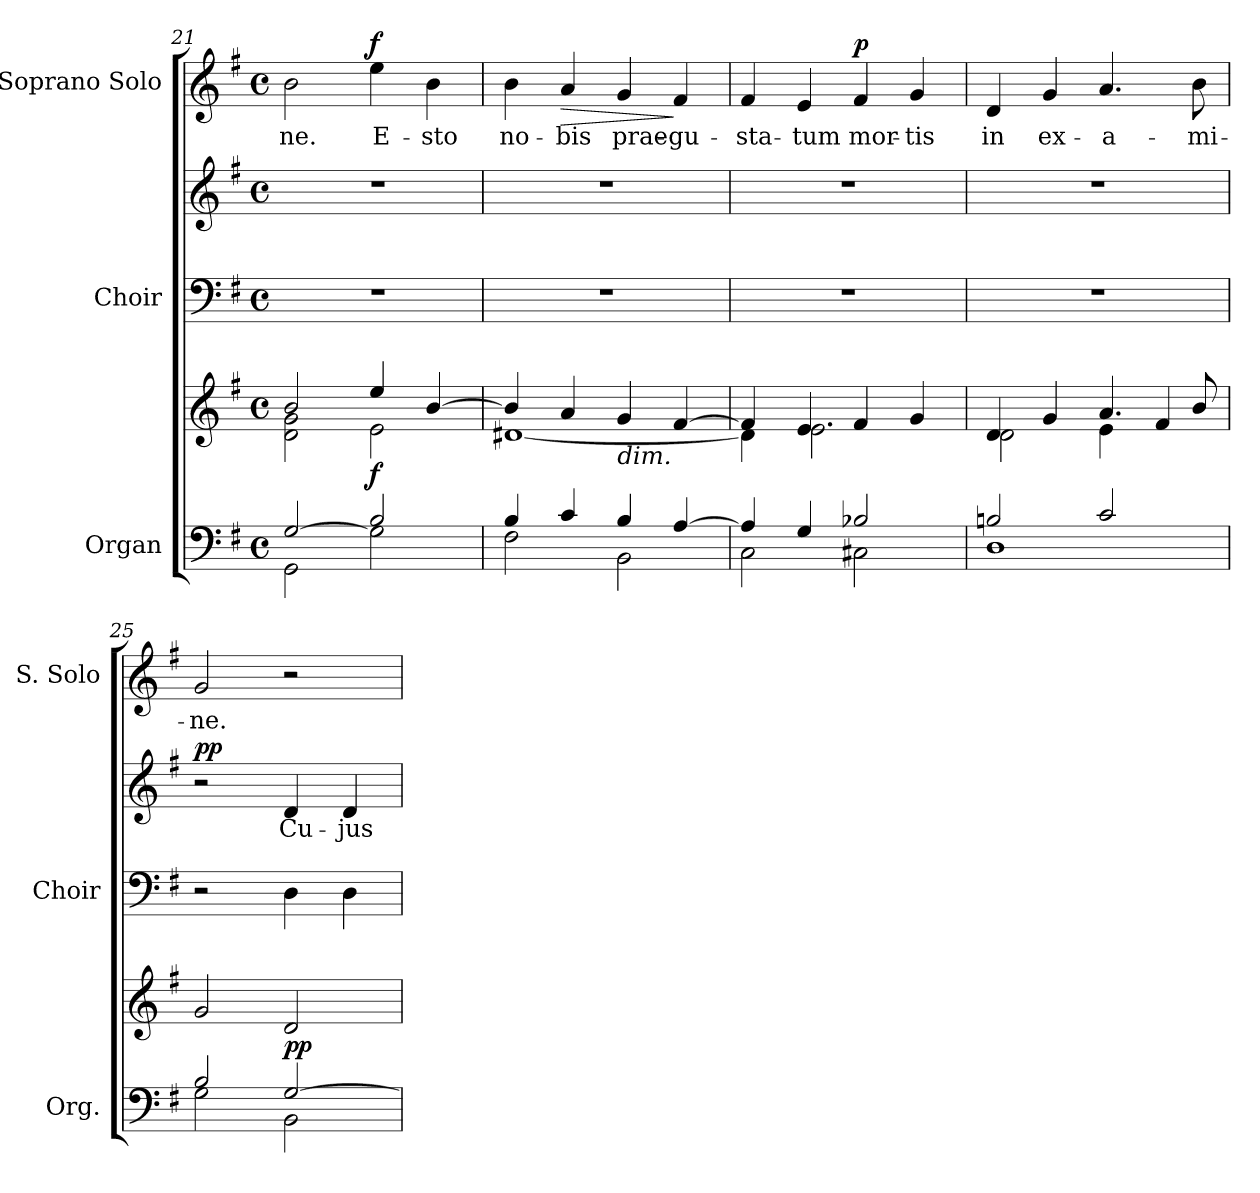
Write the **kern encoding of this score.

**kern	**kern	**dynam	**kern	**kern	**text	**dynam	**kern	**text	**dynam
*part3	*part3	*part3	*part2	*part2	*part2	*part2	*part1	*part1	*part1
*staff5	*staff4	*staff4/5	*staff3	*staff2	*staff2	*staff2/3	*staff1	*staff1	*staff1
*I"Organ	*	*	*I"Choir	*	*	*	*I"Soprano Solo	*	*
*I'Org.	*	*	*I'Choir	*	*	*	*I'S. Solo	*	*
*clefF4	*clefG2	*	*clefF4	*clefG2	*	*	*clefG2	*	*
*k[f#]	*k[f#]	*	*k[f#]	*k[f#]	*	*	*k[f#]	*	*
*G:	*G:	*	*G:	*G:	*	*	*G:	*	*
*M4/4	*M4/4	*	*M4/4	*M4/4	*	*	*M4/4	*	*
*met(c)	*met(c)	*	*met(c)	*met(c)	*	*	*met(c)	*	*
=21	=21	=21	=21	=21	=21	=21	=21	=21	=21
*^	*^	*	*	*	*	*	*	*	*
!	!	!	!	!	!	!	!	!	!	!LO:LY:b:color=#000000	!
[2Gi/	2GGi\	2bi/	2di\ 2gi	.	1r	1r	.	.	2bi\	-ne.	.
!	!	!	!	!	!	!	!	!	!	!LO:LY:b:color=#000000	!
2Bi/	2Gi\]	4eei/	2ei\	f	.	.	.	.	4eei\	E-	f
!	!	!	!	!	!	!	!	!	!	!LO:LY:b:color=#000000	!
.	.	[4bi/	.	.	.	.	.	.	4bi\	-sto	.
=22	=22	=22	=22	=22	=22	=22	=22	=22	=22	=22	=22
!	!	!	!	!	!	!	!	!	!	!LO:LY:b:color=#000000	!
4Bi/	2F#i\	4bi/]	[1d#Xi	.	1r	1r	.	.	4bi\	no-	.
!	!	!	!	!	!	!	!	!	!	!LO:LY:b:color=#000000	!LO:HP:b
4ci/	.	4ai/	.	.	.	.	.	.	4ai/	-bis	>
!	!	!LO:TX:b:i:t=dim.	!	!	!	!	!	!	!	!	!
!	!	!	!	!	!	!	!	!	!	!LO:LY:b:color=#000000	!
4Bi/	2BBi\	4gi/	.	.	.	.	.	.	4gi/	prae-	.
!	!	!	!	!	!	!	!	!	!	!LO:LY:b:color=#000000	!
[4Ai/	.	[4f#i/	.	.	.	.	.	.	4f#i/	-gu-	]
=23	=23	=23	=23	=23	=23	=23	=23	=23	=23	=23	=23
!	!	!	!	!	!	!	!	!	!	!LO:LY:b:color=#000000	!
4Ai/]	2Ci\	4f#i/]	4d#i\]	.	1r	1r	.	.	4f#i/	-sta-	.
!	!	!	!	!	!	!	!	!	!	!LO:LY:b:color=#000000	!
4Gi/	.	4ei/	2.ei\	.	.	.	.	.	4ei/	-tum	.
!	!	!	!	!	!	!	!	!	!	!LO:LY:b:color=#000000	!
2B-Xi/	2C#Xi\	4f#i/	.	.	.	.	.	.	4f#i/	mor-	p
!	!	!	!	!	!	!	!	!	!	!LO:LY:b:color=#000000	!
.	.	4gi/	.	.	.	.	.	.	4gi/	-tis	.
=24	=24	=24	=24	=24	=24	=24	=24	=24	=24	=24	=24
!	!	!	!	!	!	!	!	!	!	!LO:LY:b:color=#000000	!
2Bni/	1Di	4di/	2di\	.	1r	1r	.	.	4di/	in	.
!	!	!	!	!	!	!	!	!	!	!LO:LY:b:color=#000000	!
.	.	4gi/	.	.	.	.	.	.	4gi/	ex-	.
!	!	!	!	!	!	!	!	!	!	!LO:LY:b:color=#000000	!
2ci/	.	4.ai/	4ei\	.	.	.	.	.	4.ai/	-a-	.
.	.	.	4f#i/	.	.	.	.	.	.	.	.
!	!	!	!	!	!	!	!	!	!	!LO:LY:b:color=#000000	!
.	.	8bi/	.	.	.	.	.	.	8bi\	-mi-	.
*	*	*v	*v	*	*	*	*	*	*	*	*
=25	=25	=25	=25	=25	=25	=25	=25	=25	=25	=25
!	!	!	!	!	!	!	!	!	!LO:LY:b:color=#000000	!
2Bi/	2Gi\	2gi/	.	2r	2r	.	pp	2gi/	-ne.	.
!	!	!	!	!	!	!LO:LY:b:color=#000000	!	!	!	!
[2Gi/	2BBi\	2di/	pp	4Di\	4di/	Cu-	.	2r	.	.
!	!	!	!	!	!	!LO:LY:b:color=#000000	!	!	!	!
.	.	.	.	4Di\	4di/	-jus	.	.	.	.
*v	*v	*	*	*	*	*	*	*	*	*
=	=	=	=	=	=	=	=	=	=
*-	*-	*-	*-	*-	*-	*-	*-	*-	*-
